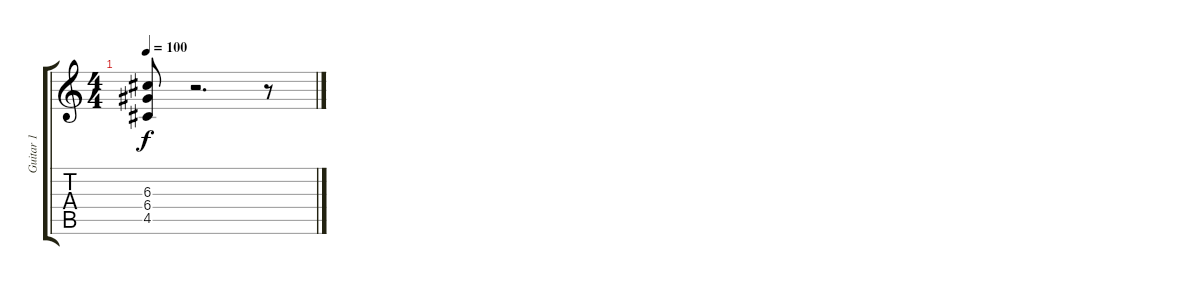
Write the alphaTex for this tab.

\track ("Guitar 1" "Guitar 1") {instrument distortionguitar}
\staff {score tabs}
\tuning (E4 B3 G3 D3 A2 D2) {hide}
\ts (4 4)
\tempo 100
\clef g2
\ks c
(6.3 6.4 4.5).8{dy f} r.2{d} r.8
